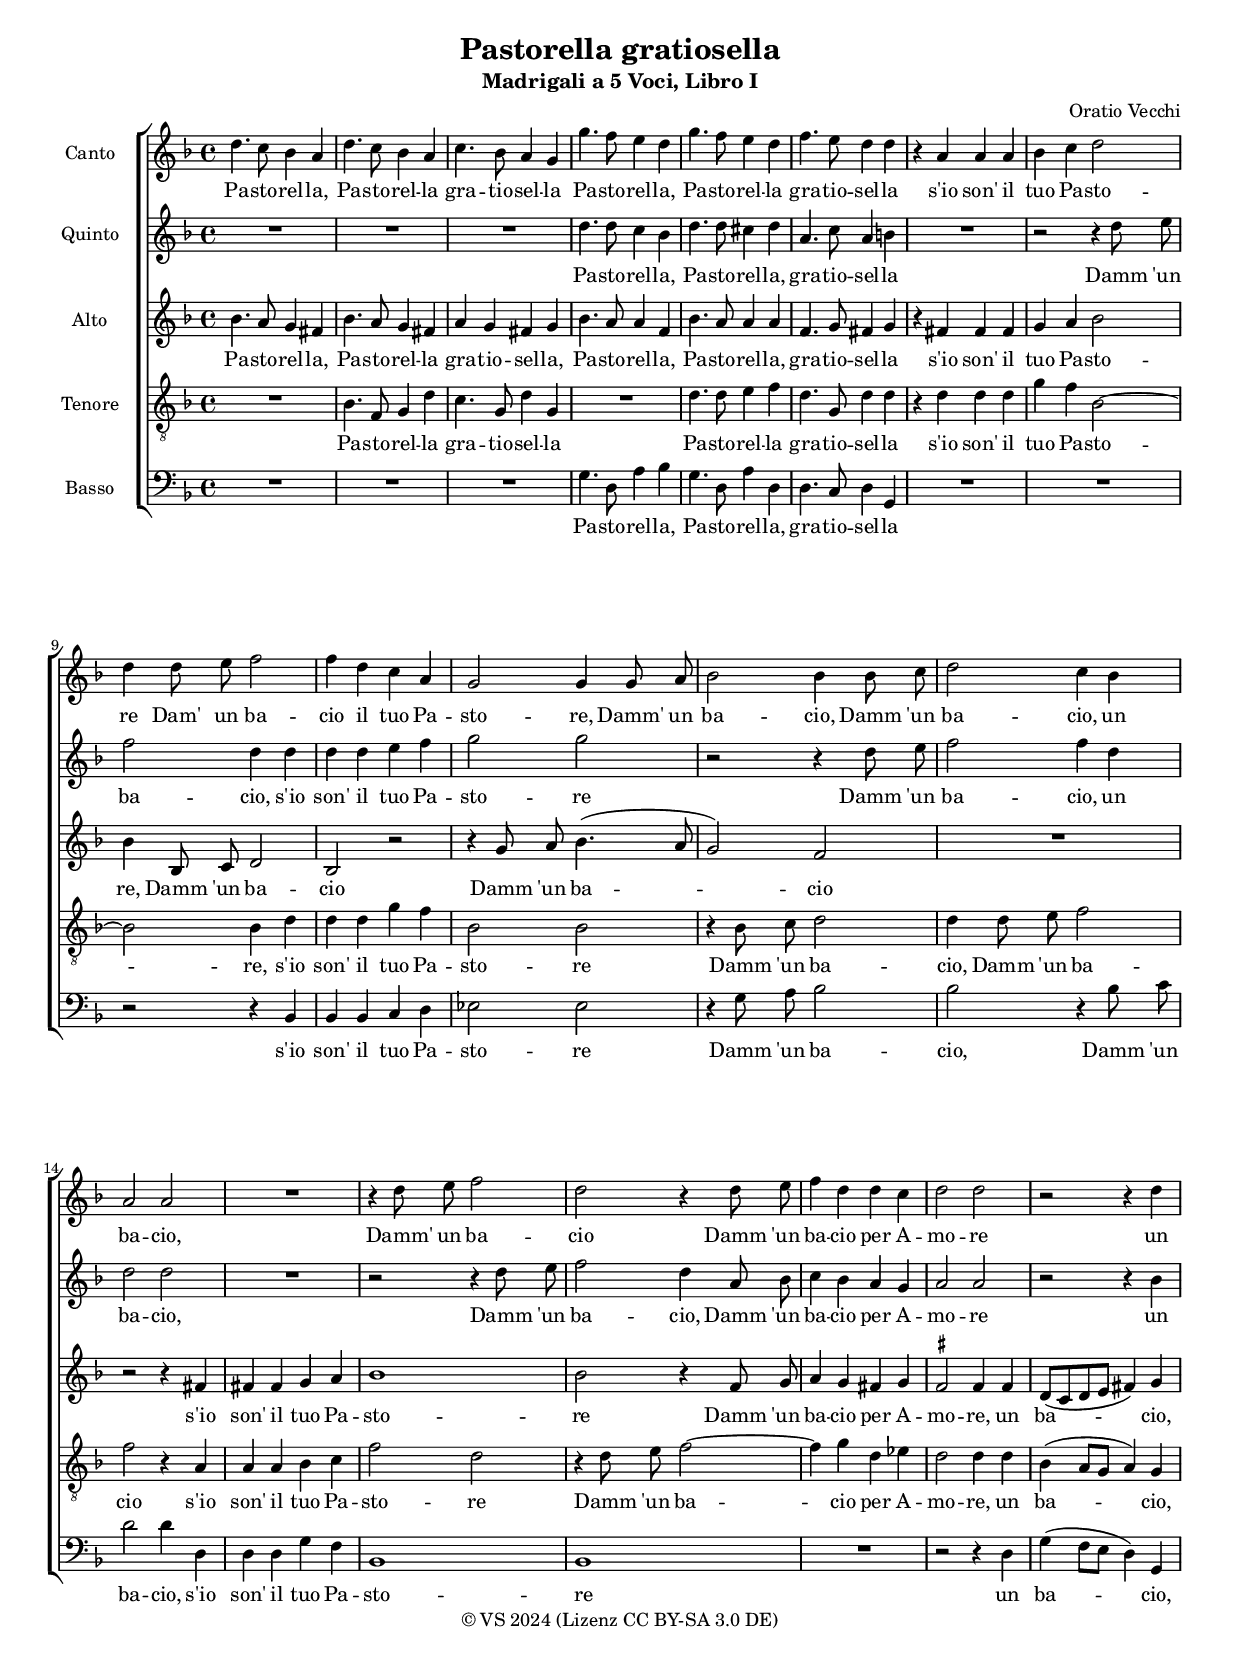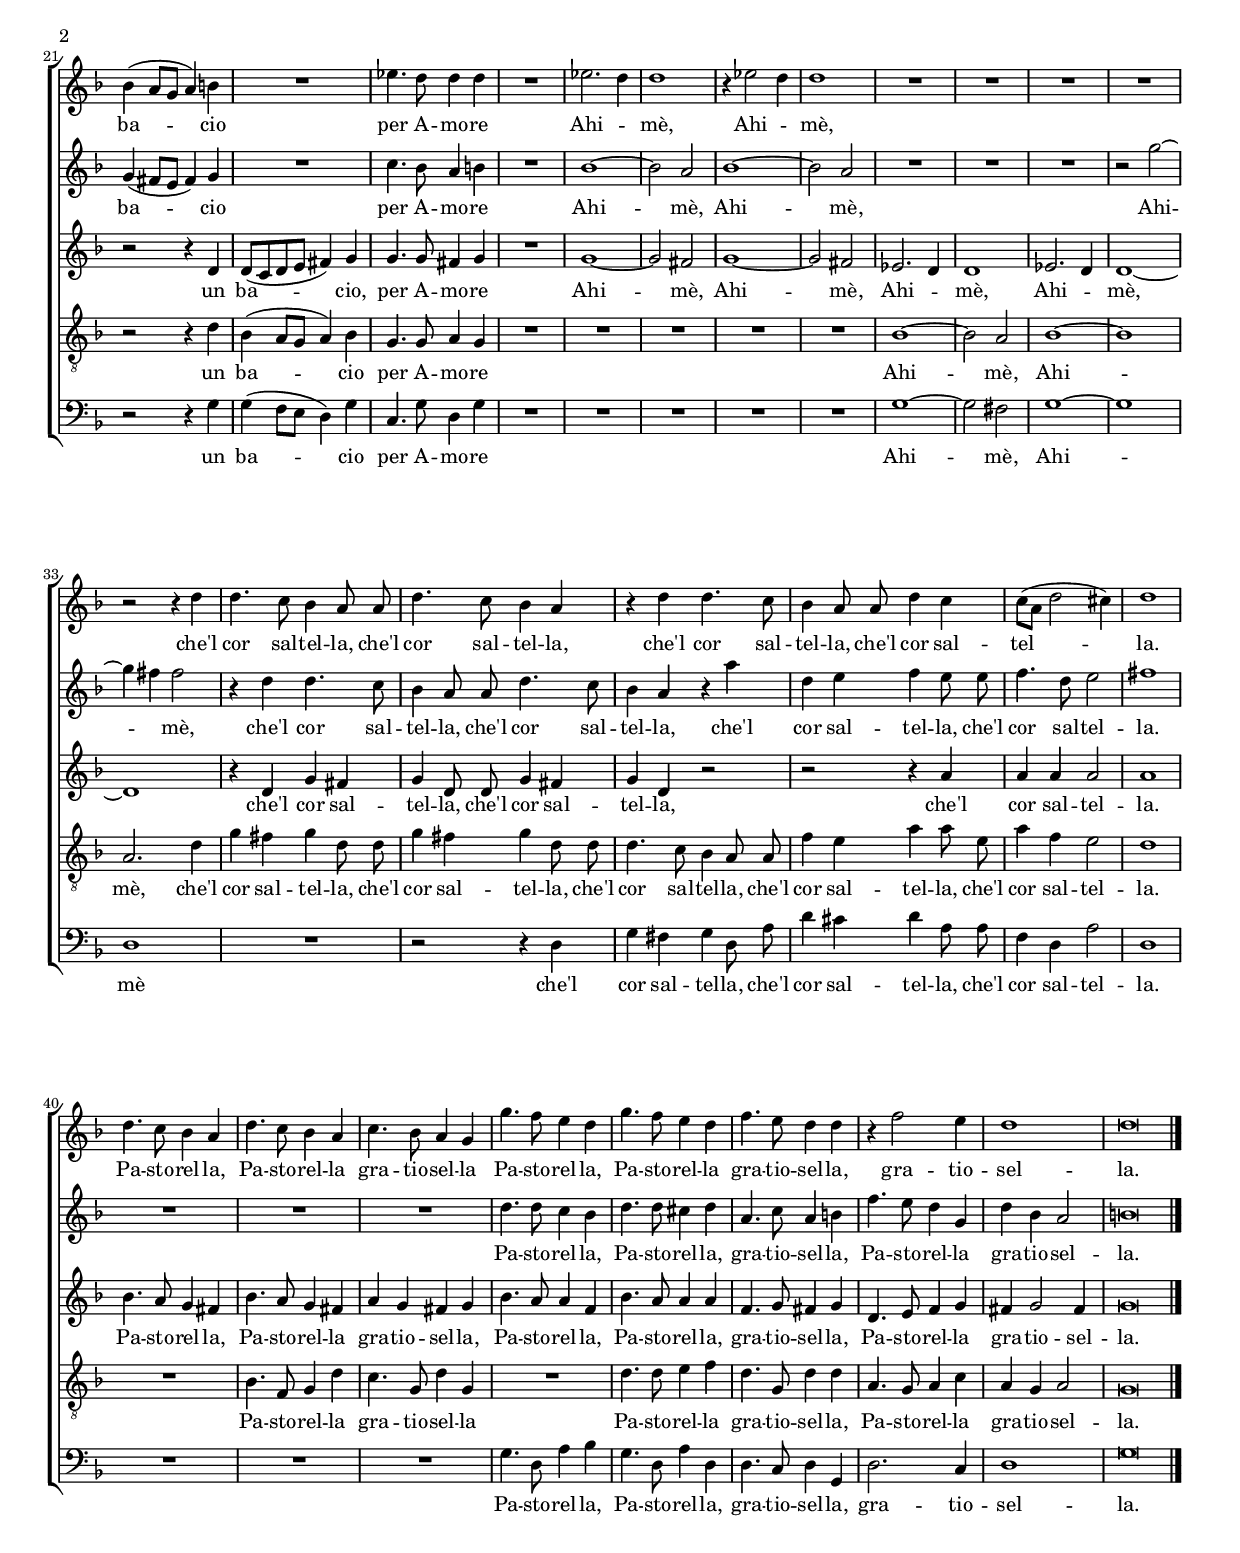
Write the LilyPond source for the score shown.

\version "2.24.0"

\include "articulate.ly"

%% additional definitions required by the score:
\language "deutsch"

#(set-global-staff-size 16)

\paper {
%	print-all-headers = ##t
	#(include-special-characters)
	top-margin = 7
	bottom-margin = 7
	#(set-paper-size "a4")
	top-markup-spacing.basic-distance = #10
	system-count = #6
%	annotate-spacing = ##t
%	print-page-number = ##f
%%	% ragged-bottom = ##t
%	system-system-spacing.basic-distance = #18
%	system-system-spacing.minimum-distance = #16
%	annotate-spacing = ##f	% Darstellung änderbarer Abstände
}


\header {
    title =  "Pastorella gratiosella"
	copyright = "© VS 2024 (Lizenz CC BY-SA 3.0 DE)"

    composer =  "Oratio Vecchi"
    subtitle =  "Madrigali a 5 Voci, Libro I"
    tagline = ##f

}

\layout {
    \context { \Score
        skipBars = ##t
    }
}

ficta = { \once \set suggestAccidentals = ##t }

SopranoVoice =  \relative g' {
    \clef "treble"
    \autoBeamOff
    \time 4/4  \key f \major
    d'4. c8 b4
    a4 | % 3
    d4. c8 b4 a4 | % 4
    c4. b8 a4 g4 | % 5
    g'4. f8 e4 d4 | % 6
    g4. f8 e4 d4 | % 7
    f4. e8 d4 d4 | % 8
    r4 a4 a4 a4 | % 9
    b4 c4 d2 | \barNumberCheck #9
    d4 d8 e8 f2 | % 11
    f4 d4 c4 a4 | % 12
    g2 g4 g8 a8 | % 13
    b2 b4 b8 c8 | % 14
    d2 c4 b4 | % 15
    a2 a2 | % 16
    R1 | % 17
    r4 d8 e8 f2 | % 18
    d2 r4 d8 e8 | % 19
    f4 d4 d4 c4 |
    \barNumberCheck #19
    d2 d2 | % 21
    r2 r4 d4 | % 22
    b4 ( a8 [ g8 ] a4 ) h4 | % 23
    R1 | % 24
    es4. d8 d4 d4 | % 25
    R1 | % 26
    es2. d4 | % 27
    d1 | % 28
    r4 es2 d4 | % 29
    d1 | \barNumberCheck #29
    R1*4 | % 34
    r2 r4 d4 | % 35
    d4. c8 b4 a8 a8 | % 36
    d4. c8 b4 a4 | % 37
    r4 d4 d4. c8 | % 38
    b4 a8 a8 d4 c4 | % 39
    c8 ( [ a8 ] d2 cis4 ) |
    \barNumberCheck #39
    d1 | % 41
    d4. c8 b4 a4 | % 42
    d4. c8 b4 a4 | % 43
    c4. b8 a4 g4 | % 44
    g'4. f8 e4 d4 | % 45
    g4. f8 e4 d4 | % 46
    f4. e8 d4 d4 | % 47
    r4 f2 e4 | % 48
    d1 | % 49
    d\breve \bar "|."
    }

SopranoLyrics =  \lyricmode {\set ignoreMelismata = ##t
	Pa -- sto -- rel -- la, Pa -- sto -- rel -- la gra --
    tio -- sel -- la Pa -- sto -- rel -- la, Pa -- sto -- rel -- la
    gra -- tio -- sel -- la s'io son' il tuo Pa -- sto -- re
    Dam' un ba -- cio il tuo Pa -- sto -- re, Damm' un ba -- cio,
    Damm 'un ba -- cio, un ba -- cio, Damm' un ba -- cio
    Damm 'un ba -- cio per A -- mo -- re un ba -- \skip1 \skip1 \skip1 cio
    per A -- mo -- re Ahi -- \skip1 mè, Ahi -- \skip1 mè, che'l
    cor sal -- tel -- la, che'l cor sal -- tel -- la, che'l cor
    sal -- tel -- la, che'l cor sal -- tel -- \skip1 \skip1 \skip1
    la. Pa -- sto -- rel -- la, Pa -- sto -- rel -- la gra -- tio --
    sel -- la Pa -- sto -- rel -- la, Pa -- sto -- rel -- la gra --
    tio -- sel -- la, gra -- tio -- sel -- la.
    }

QuintoVoice =  \relative e' {
    \clef "treble"
    \autoBeamOff
    \time 4/4  \key f \major
    R1*3 | % 5
    d'4. d8 c4 b4 | % 6
    d4. d8 cis4 d4 | % 7
    a4. c8 a4 h4 | % 8
    R1 | % 9
    r2 r4 d8 e8 | \barNumberCheck #9
    f2 d4 d4 | % 11
    d4 d4 e4 f4 | % 12
    g2 g2 | % 13
    r2 r4 d8 e8 | % 14
    f2 f4 d4 | % 15
    d2 d2 | % 16
    R1 | % 17
    r2 r4 d8 e8 | % 18
    f2 d4 a8 b8 | % 19
    c4 b4 a4 g4 | \barNumberCheck #19
    a2 a2 | % 21
    r2 r4 b4 | % 22
    g4 ( fis8 [ e8 ] fis4 ) g4 | % 23
    R1 | % 24
    c4. b8 a4 h4 | % 25
    R1 | % 26
    b1 ~ | % 27
    b2 a2 | % 28
    b1 ~ | % 29
    b2 a2 | \barNumberCheck #29
    R1*3 | % 33
    r2 g'2 ~ | % 34
    g4 fis4 fis2 | % 35
    r4 d4 d4. c8 | % 36
    b4 a8 a8 d4. c8 | % 37
    b4 a4 r4 a'4 | % 38
    d,4 e4 f4 e8 e8 | % 39
    f4. d8 e2 | \barNumberCheck #39
    fis1 | % 41
    R1*3 | % 44
    d4. d8 c4 b4 | % 45
    d4. d8 cis4 d4 | % 46
    a4. c8 a4 h4 | % 47
    f'4. e8 d4 g,4 | % 48
    d'4 b4 a2 | % 49
    h\breve \bar "|."
    }

QuintoLyrics =  \lyricmode {\set ignoreMelismata = ##t
	Pa -- sto -- rel -- la, Pa -- sto -- rel -- la, gra --
    tio -- sel -- la Damm 'un ba -- cio, s'io son' il tuo Pa -- sto
    -- re Damm 'un ba -- cio, un ba -- cio, Damm 'un ba --
    cio, Damm 'un ba -- cio per A -- mo -- re un ba -- \skip1
    \skip1 \skip1 cio per A -- mo -- re Ahi -- \skip1 mè, Ahi --
    \skip1 mè, Ahi -- \skip1 \skip1 mè, che'l cor sal -- tel --
    la, che'l cor sal -- tel -- la, che'l cor sal -- tel --
    la, che'l cor sal -- tel -- la. Pa -- sto -- rel -- la, Pa
    -- sto -- rel -- la, gra -- tio -- sel -- la, Pa -- sto -- rel
    -- la gra -- tio -- sel -- la.
    }

AltoVoice =  \relative b {
    \clef "treble"
%    \clef "mensural-c2"
    \autoBeamOff
    \time 4/4  \key f \major
    b'4. a8 g4
    fis4 | % 3
    b4. a8 g4 fis4 | % 4
    a4 g4 fis4 g4 | % 5
    b4. a8 a4 f4 | % 6
    b4. a8 a4 a4 | % 7
    f4. g8 fis4 g4 | % 8
    r4 fis4 fis4 fis4 | % 9
    g4 a4 b2 | \barNumberCheck #9
    b4 b,8 c8 d2 | % 11
    b2 r2 | % 12
    r4 g'8 a8 b4. ( a8 | % 13
    g2 ) f2 | % 14
    R1 | % 15
    r2 r4 fis4 | % 16
    fis4 fis4 g4 a4 | % 17
    b1 | % 18
    b2 r4 f8 g8 | % 19
    a4 g4 fis4 g4 | \barNumberCheck #19
    \ficta fis2 fis4 fis4 | % 21
    d8 ([ c8 d8 e8 ] fis4 ) g4
    | % 22
    r2 r4 d4 | % 23
    d8 ( [ c8 d8 e8 ] fis4 ) g4
    | % 24
    g4. g8 fis4 g4 | % 25
    R1 | % 26
    g1 ~ | % 27
    g2 fis2 | % 28
    g1 ~ | % 29
    g2 fis2 | \barNumberCheck #29
    es2. d4 | % 31
    d1 | % 32
    es2. d4 | % 33
    d1 ~ | % 34
    d1 | % 35
    r4 d4 g4 fis4 | % 36
    g4 d8 d8 g4 fis4 | % 37
    g4 d4 r2 | % 38
    r2 r4 a'4 | % 39
    a4 a4 a2 | \barNumberCheck #39
    a1 | % 41
    b4. a8 g4 fis4 | % 42
    b4. a8 g4 fis4 | % 43
    a4 g4 fis4 g4 | % 44
    b4. a8 a4 f4 | % 45
    b4. a8 a4 a4 | % 46
    f4. g8 fis4 g4 | % 47
    d4. e8 f4 g4 | % 48
    fis4 g2 fis4 | % 49
    g\breve \bar "|."
    }

AltoLyrics =  \lyricmode {\set ignoreMelismata = ##t
	Pa -- sto -- rel -- la, Pa -- sto -- rel -- la gra --
    tio -- sel -- la, Pa -- sto -- rel -- la, Pa -- sto -- rel --
    la, gra -- tio -- sel -- la s'io son' il tuo Pa -- sto -- re,
    Damm 'un ba -- cio Damm 'un ba -- \skip1 \skip1 cio s'io
    son' il tuo Pa -- sto -- re Damm 'un ba -- cio per A -- mo --
    re, un ba -- \skip1 \skip1 \skip1 \skip1 cio, un ba -- \skip1
    \skip1 \skip1 \skip1 cio, per A -- mo -- re Ahi -- \skip1 mè,
    Ahi -- \skip1 mè, Ahi -- \skip1 mè, Ahi -- \skip1 mè, \skip1
    che'l cor sal -- tel -- la, che'l cor sal -- tel -- la,
    che'l cor sal -- tel -- la. Pa -- sto -- rel -- la, Pa -- sto
    -- rel -- la gra -- tio -- sel -- la, Pa -- sto -- rel -- la, Pa
    -- sto -- rel -- la, gra -- tio -- sel -- la, Pa -- sto -- rel
    -- la gra -- tio -- sel -- la.
    }

TenorVoice =  \relative f {
    \clef "treble_8"
%    \clef "mensural-c3"
    \autoBeamOff
    \time 4/4  \key f \major
    R1 | % 3
    b4. f8 g4 d'4 | % 4
    c4. g8 d'4 g,4 | % 5
    R1 | % 6
    d'4. d8 e4 f4 | % 7
    d4. g,8 d'4 d4 | % 8
    r4 d4 d4 d4 | % 9
    g4 f4 b,2 ~ | \barNumberCheck #9
    b2 b4 d4 | % 11
    d4 d4 g4 f4 | % 12
    b,2 b2 | % 13
    r4 b8 c8 d2 | % 14
    d4 d8 e8 f2 | % 15
    f2 r4 a,4 | % 16
    a4 a4 b4 c4 | % 17
    f2 d2 | % 18
    r4 d8 e8 f2 ~ | % 19
    f4 g4 d4 es4 |
    \barNumberCheck #19
    d2 d4 d4 | % 21
    b4 ( a8 [ g8 ] a4 ) g4 | % 22
    r2 r4 d'4 | % 23
    b4 ( a8 [ g8 ] a4 ) b4 | % 24
    g4. g8 a4 g4 | % 25
    R1*5 | \barNumberCheck #29
    b1 ~ | % 31
    b2 a2 | % 32
    b1 ~ | % 33
    b1 | % 34
    a2. d4 | % 35
    g4 fis4 g4 d8 d8 | % 36
    g4 fis4 g4 d8 d8 | % 37
    d4. c8 b4 a8 a8 | % 38
    f'4 e4 a4 a8 e8 | % 39
    a4 f4 e2 | \barNumberCheck #39
    d1 | % 41
    R1 | % 42
    b4. f8 g4 d'4 | % 43
    c4. g8 d'4 g,4 | % 44
    R1 | % 45
    d'4. d8 e4 f4 | % 46
    d4. g,8 d'4 d4 | % 47
    a4. g8 a4 c4 | % 48
    a4 g4 a2 | % 49
    g\breve \bar "|."
    }

TenorLyrics =  \lyricmode {\set ignoreMelismata = ##t
	Pa -- sto -- rel -- la gra -- tio -- sel -- la Pa -- sto
    -- rel -- la gra -- tio -- sel -- la s'io son' il tuo Pa -- sto
    -- \skip1 re, s'io son' il tuo Pa -- sto -- re Damm 'un ba
    -- cio, Damm 'un ba -- cio s'io son' il tuo Pa -- sto --
    re Damm 'un ba -- \skip1 cio per A -- mo -- re, un ba --
    \skip1 \skip1 \skip1 cio, un ba -- \skip1 \skip1 \skip1 cio per A
    -- mo -- re Ahi -- \skip1 mè, Ahi -- \skip1 mè, che'l cor sal
    -- tel -- la, che'l cor sal -- tel -- la, che'l cor sal --
    tel -- la, che'l cor sal -- tel -- la, che'l cor sal -- tel
    -- la. Pa -- sto -- rel -- la gra -- tio -- sel -- la Pa -- sto --
    rel -- la gra -- tio -- sel -- la, Pa -- sto -- rel -- la gra --
    tio -- sel -- la.
    }

BassoVoice =  \relative g, {
    \clef "bass"
%    \clef "petrucci-f3"
    \autoBeamOff
    \time 4/4  \key f \major
    R1*3 | % 5
    g'4. d8 a'4 b4 | % 6
    g4. d8 a'4 d,4 | % 7
    d4. c8 d4 g,4 | % 8
    R1*2 | \barNumberCheck #9
    r2 r4 b4 | % 11
    b4 b4 c4 d4 | % 12
    es2 es2 | % 13
    r4 g8 a8 b2 | % 14
    b2 r4 b8 c8 | % 15
    d2 d4 d,4 | % 16
    d4 d4 g4 f4 | % 17
    b,1 | % 18
    b1 | % 19
    R1 | \barNumberCheck #19
    r2 r4 d4 | % 21
    g4 ( f8 [ e8 ] d4 ) g,4 | % 22
    r2 r4 g'4 | % 23
    g4 ( f8 [ e8 ] d4 ) g4 | % 24
    c,4. g'8 d4 g4 | % 25
    R1*5 | \barNumberCheck #29
    g1 ~ | % 31
    g2 fis2 | % 32
    g1 ~ | % 33
    g1 | % 34
    d1 | % 35
    R1 | % 36
    r2 r4 d4 | % 37
    g4 fis4 g4 d8 a'8
    | % 38
    d4 cis4 d4 a8 a8 | % 39
    f4 d4 a'2 | \barNumberCheck #39
    d,1 | % 41
    R1*3 | % 44
    g4. d8 a'4 b4 | % 45
    g4. d8 a'4 d,4 | % 46
    d4. c8 d4 g,4 | % 47
    d'2. c4 | % 48
    d1 | % 49
    g\breve \bar "|."
    }

BassoLyrics =  \lyricmode {\set ignoreMelismata = ##t
	Pa -- sto -- rel -- la, Pa -- sto -- rel -- la, gra --
    tio -- sel -- la s'io son' il tuo Pa -- sto -- re Damm 'un
    ba -- cio, Damm 'un ba -- cio, s'io son' il tuo Pa -- sto
    -- re un ba -- \skip1 \skip1 \skip1 cio, un ba -- \skip1 \skip1
    \skip1 cio per A -- mo -- re Ahi -- \skip1 mè, Ahi -- \skip1 mè
    che'l cor sal -- tel -- la, che'l cor sal -- tel -- la,
    che'l cor sal -- tel -- la. Pa -- sto -- rel -- la, Pa -- sto
    -- rel -- la, gra -- tio -- sel -- la, gra -- tio -- sel --
    la.
    }


% The score definition
\score {
    <<
        \new ChoirStaff
        <<
            \new Staff
            <<
                \set Staff.instrumentName = "Canto"

                \context Staff <<
                    \context Voice = "SopranoVoice" {  \SopranoVoice }
                    \new Lyrics \lyricsto "SopranoVoice" { \SopranoLyrics }
                    >>
                >>
            \new Staff
            <<
                \set Staff.instrumentName = "Quinto"

                \context Staff <<
                    \context Voice = "QuintoVoice" {  \QuintoVoice }
                    \new Lyrics \lyricsto "QuintoVoice" { \QuintoLyrics }
                    >>
                >>
            \new Staff
            <<
                \set Staff.instrumentName = "Alto"

                \context Staff <<
                    \context Voice = "AltoVoice" {  \AltoVoice }
                    \new Lyrics \lyricsto "AltoVoice" { \AltoLyrics }
                    >>
                >>
            \new Staff
            <<
                \set Staff.instrumentName = "Tenore"

                \context Staff <<
                    \context Voice = "TenorVoice" {  \TenorVoice }
                    \new Lyrics \lyricsto "TenorVoice" { \TenorLyrics }
                    >>
                >>
            \new Staff
            <<
                \set Staff.instrumentName = "Basso"

                \context Staff <<
                    \context Voice = "BassoVoice" {  \BassoVoice }
                    \new Lyrics \lyricsto "BassoVoice" { \BassoLyrics }
                    >>
                >>
            >>
        >>
    \layout {}
    \midi {\tempo 4 = 120 }
}
